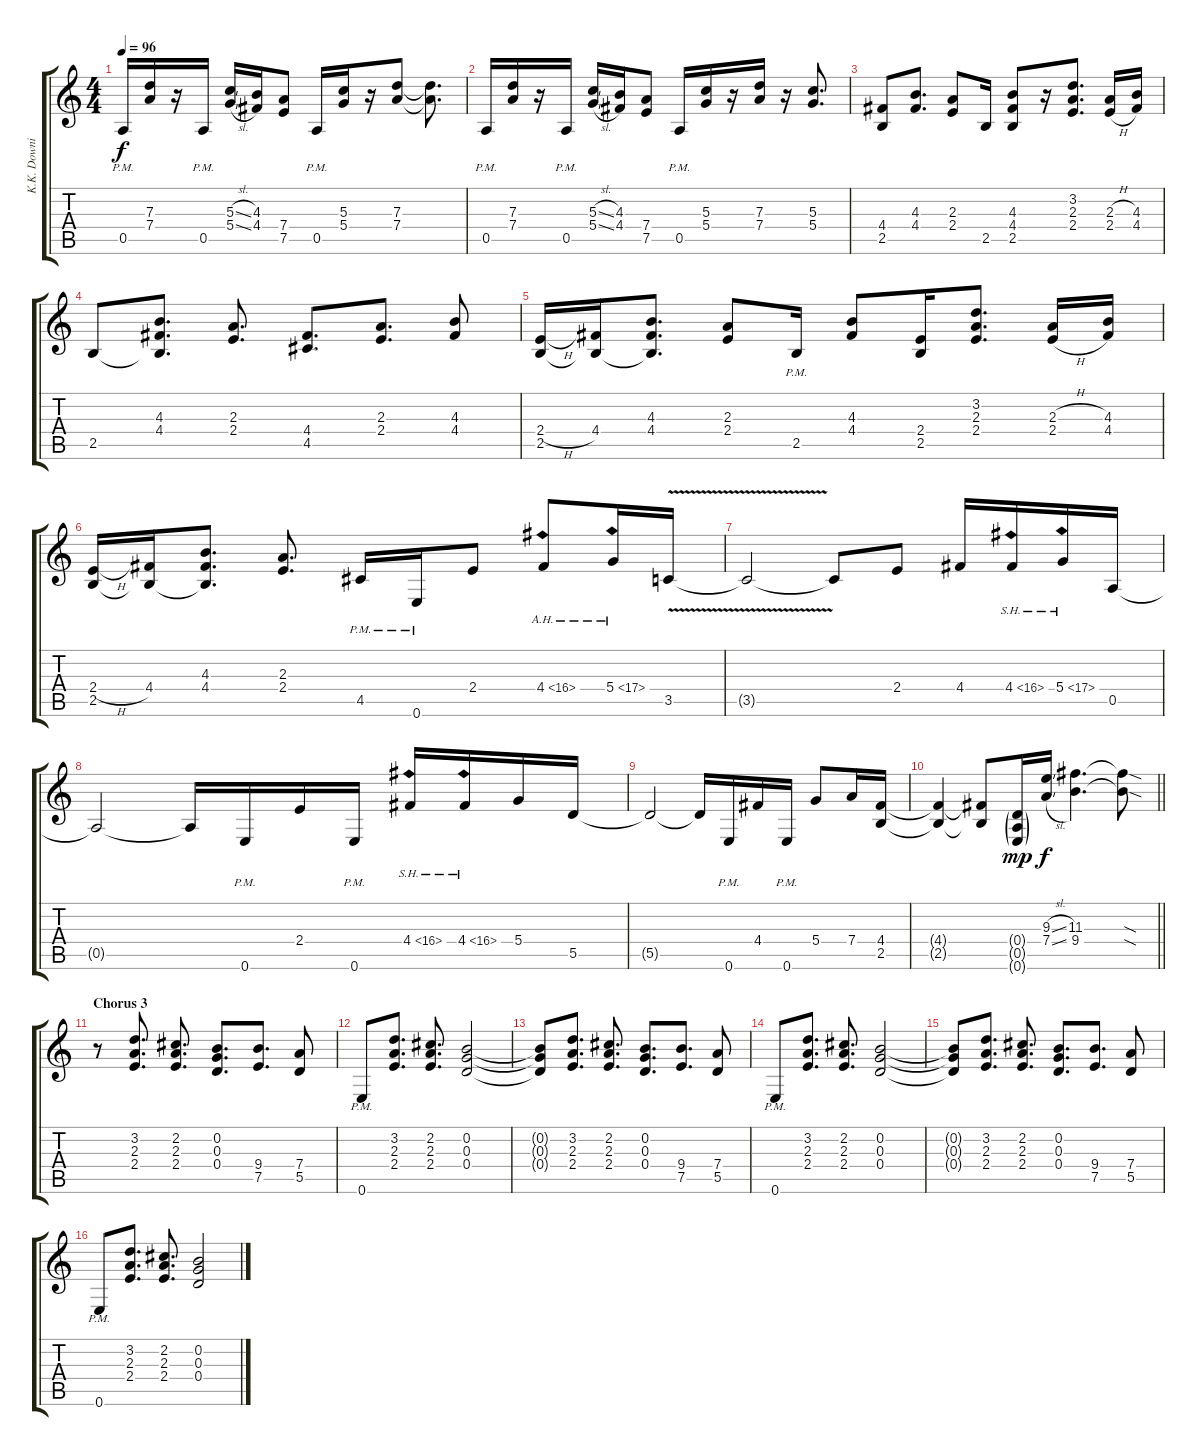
\track ("K.K. Downing" "K.K. Downi") {instrument distortionguitar}
\staff {score tabs}
\tuning (E4 B3 G3 D3 A2 E2) {hide}
\ts (4 4)
\tempo 96
\clef g2
\ks c
0.5{pm}.16{dy f} (7.3 7.4).16 r.16 0.5{pm}.16 (5.3{sl} 5.4{sl}).16 (4.3 4.4).16 (7.4 7.5).8 0.5{pm}.16 (5.3 5.4).16 r.16 (7.3 7.4).8 (7.3{t} 7.4{t}).8{d} |
0.5{pm}.16 (7.3 7.4).16 r.16 0.5{pm}.16 (5.3{sl} 5.4{sl}).16 (4.3 4.4).16 (7.4 7.5).8 0.5{pm}.16 (5.3 5.4).16 r.16 (7.3 7.4).16 r.16 (5.3 5.4).8{d} |
(4.4 2.5).8 (4.3 4.4).8{d} (2.3 2.4).8 2.5.16 (4.3 4.4 2.5).8 r.16 (3.2 2.3 2.4).8{d} (2.3{h} 2.4{h}).16 (4.3 4.4).16 |
2.5.8 (4.3 4.4 2.5{t}).8{d} (2.3 2.4).8{d} (4.4 4.5).8{d} (2.3 2.4).8{d} (4.3 4.4).8 |
(2.4{h} 2.5).16 (4.4 2.5{t}).16 (4.3 4.4 2.5{t}).8{d} (2.3 2.4).8 2.5{pm}.16 (4.3 4.4).8 (2.4 2.5).16 (3.2 2.3 2.4).8{d} (2.3{h} 2.4{h}).16 (4.3 4.4).16 |
(2.4{h} 2.5).16 (4.4 2.5{t}).16 (4.3 4.4 2.5{t}).8{d} (2.3 2.4).8{d} 4.5{pm}.16 0.6{pm}.16 2.4.8 4.4{ah 12}.8 5.4{ah 12}.16 3.5{v}.16 |
3.5{t}.2 3.5{t}.8 2.4.8 4.4.16 4.4{sh 12}.16 5.4{sh 12}.16 0.5.16 |
0.5{t}.2 0.5{t}.16 0.6{pm}.16 2.4.16 0.6{pm}.16 4.4{sh 12}.16 4.4{sh 12}.16 5.4.16 5.5.16 |
5.5{t}.2 5.5{t}.16 0.6{pm}.16 4.4.16 0.6{pm}.16 5.4.8 7.4.16 (4.4 2.5).16 |
\barLineRight lightlight
(4.4{t} 2.5{t}).4 (4.4{t} 2.5{t}).8 (0.4{g} 0.5{g} 0.6{g}).16{dy mp} (9.3{sl} 7.4{sl}).16{dy f} (11.3 9.4).4{d} (11.3{sod t} 9.4{sod t}).8 |
\section ("" "Chorus 3")
r.8 (3.2 2.3 2.4).8{d} (2.2 2.3 2.4).8{d} (0.2 0.3 0.4).8{d} (9.4 7.5).8{d} (7.4 5.5).8 |
0.6{pm}.8 (3.2 2.3 2.4).8{d} (2.2 2.3 2.4).8{d} (0.2 0.3 0.4).2 |
(0.2{t} 0.3{t} 0.4{t}).8 (3.2 2.3 2.4).8{d} (2.2 2.3 2.4).8{d} (0.2 0.3 0.4).8{d} (9.4 7.5).8{d} (7.4 5.5).8 |
0.6{pm}.8 (3.2 2.3 2.4).8{d} (2.2 2.3 2.4).8{d} (0.2 0.3 0.4).2 |
(0.2{t} 0.3{t} 0.4{t}).8 (3.2 2.3 2.4).8{d} (2.2 2.3 2.4).8{d} (0.2 0.3 0.4).8{d} (9.4 7.5).8{d} (7.4 5.5).8 |
0.6{pm}.8 (3.2 2.3 2.4).8{d} (2.2 2.3 2.4).8{d} (0.2 0.3 0.4).2
